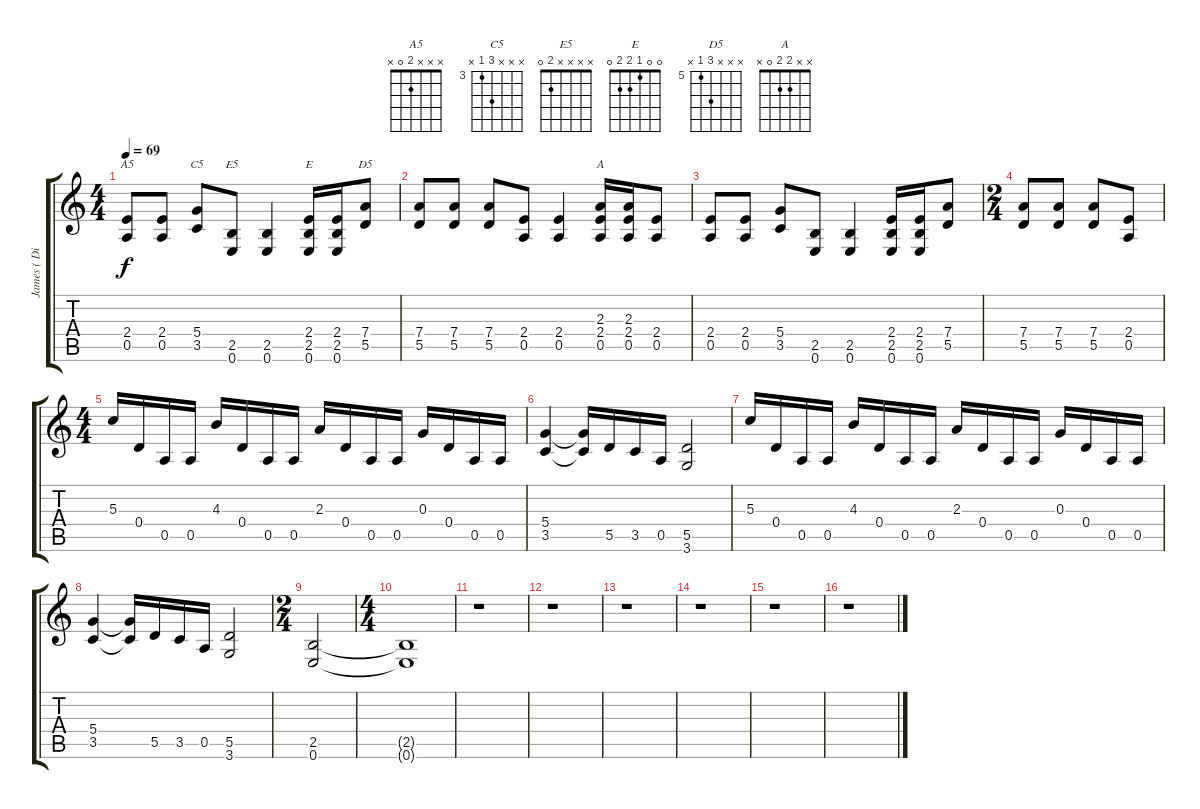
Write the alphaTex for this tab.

\track ("James ( Distortion )" "James ( Di") {instrument distortionguitar}
\staff {score tabs}
\tuning (E4 B3 G3 D3 A2 E2) {hide}
\chord ("A5" x x x 2 0 x)
\chord ("C5" x x x 5 3 x) {firstfret 3}
\chord ("E5" x x x x 2 0)
\chord ("E" 0 0 1 2 2 0)
\chord ("D5" x x x 7 5 x) {firstfret 5}
\chord ("A" x x 2 2 0 x)
\ts (4 4)
\tempo 69
\clef g2
\ks c
(2.4 0.5).8{ch "A5" dy f} (2.4 0.5).8 (5.4 3.5).8{ch "C5"} (2.5 0.6).8{ch "E5"} (2.5 0.6).4 (2.4 2.5 0.6).16{ch "E"} (2.4 2.5 0.6).16 (7.4 5.5).8{ch "D5"} |
(7.4 5.5).8 (7.4 5.5).8 (7.4 5.5).8 (2.4 0.5).8 (2.4 0.5).4 (2.3 2.4 0.5).16{ch "A"} (2.3 2.4 0.5).16 (2.4 0.5).8 |
(2.4 0.5).8 (2.4 0.5).8 (5.4 3.5).8 (2.5 0.6).8 (2.5 0.6).4 (2.4 2.5 0.6).16 (2.4 2.5 0.6).16 (7.4 5.5).8 |
\ts (2 4)
(7.4 5.5).8 (7.4 5.5).8 (7.4 5.5).8 (2.4 0.5).8 |
\ts (4 4)
5.3.16 0.4.16 0.5.16 0.5.16 4.3.16 0.4.16 0.5.16 0.5.16 2.3.16 0.4.16 0.5.16 0.5.16 0.3.16 0.4.16 0.5.16 0.5.16 |
(5.4 3.5).4 (5.4{t} 3.5{t}).16 5.5.16 3.5.16 0.5.16 (5.5 3.6).2 |
5.3.16 0.4.16 0.5.16 0.5.16 4.3.16 0.4.16 0.5.16 0.5.16 2.3.16 0.4.16 0.5.16 0.5.16 0.3.16 0.4.16 0.5.16 0.5.16 |
(5.4 3.5).4 (5.4{t} 3.5{t}).16 5.5.16 3.5.16 0.5.16 (5.5 3.6).2 |
\ts (2 4)
(2.5 0.6).2 |
\ts (4 4)
(2.5{t} 0.6{t}).1 |
r.1 |
r.1 |
r.1 |
r.1 |
r.1 |
r.1
